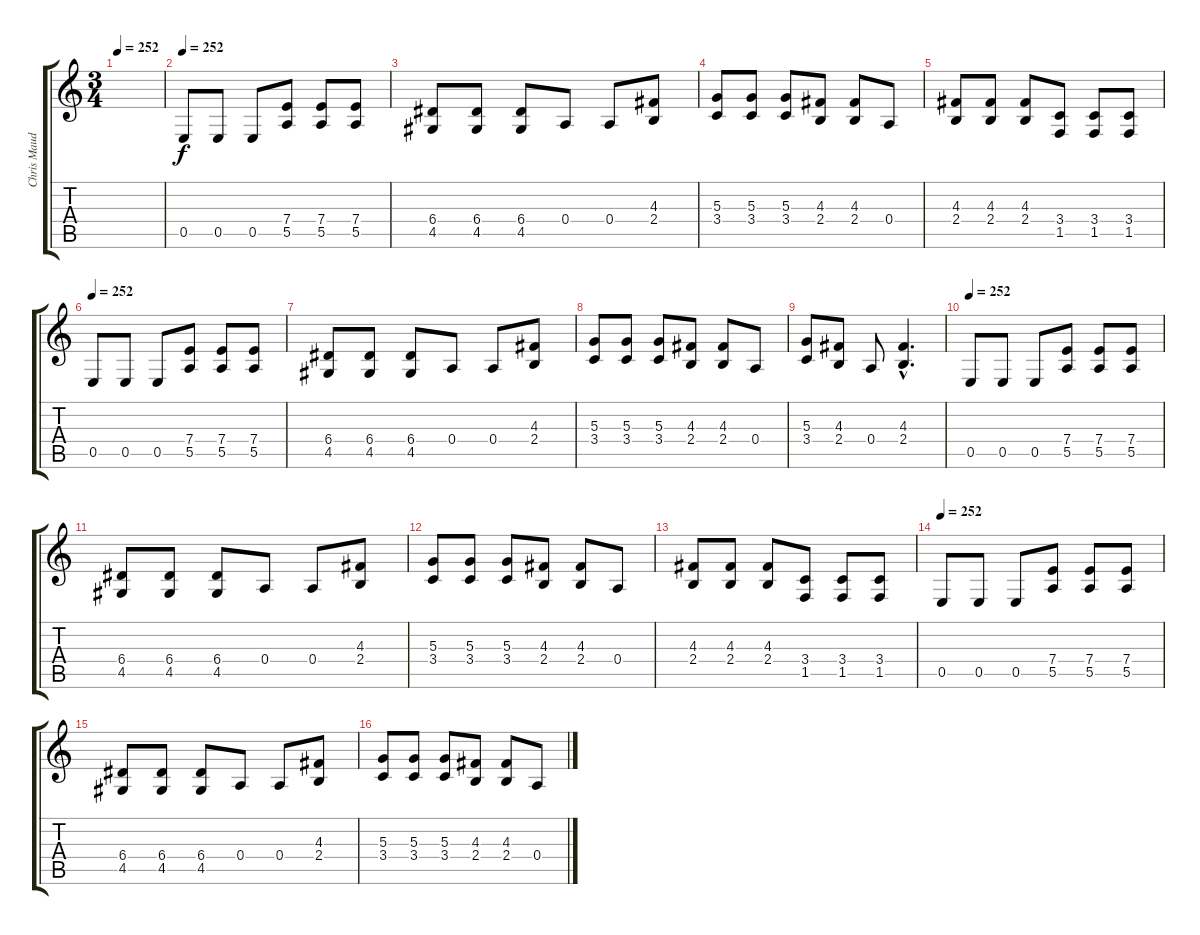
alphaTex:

\track ("Chris Maudling (Rhythm)" "Chris Maud") {instrument distortionguitar}
\staff {score tabs}
\tuning (B3 Gb3 D3 A2 E2 B1) {hide}
\ts (3 4)
\tempo 252
\clef g2
\ks c
|
\tempo 252
0.5.8 0.5.8 0.5.8 (7.4 5.5).8 (7.4 5.5).8 (7.4 5.5).8 |
(6.4 4.5).8 (6.4 4.5).8 (6.4 4.5).8 0.4.8 0.4.8 (4.3 2.4).8 |
(5.3 3.4).8 (5.3 3.4).8 (5.3 3.4).8 (4.3 2.4).8 (4.3 2.4).8 0.4.8 |
(4.3 2.4).8 (4.3 2.4).8 (4.3 2.4).8 (3.4 1.5).8 (3.4 1.5).8 (3.4 1.5).8 |
\tempo 252
0.5.8 0.5.8 0.5.8 (7.4 5.5).8 (7.4 5.5).8 (7.4 5.5).8 |
(6.4 4.5).8 (6.4 4.5).8 (6.4 4.5).8 0.4.8 0.4.8 (4.3 2.4).8 |
(5.3 3.4).8 (5.3 3.4).8 (5.3 3.4).8 (4.3 2.4).8 (4.3 2.4).8 0.4.8 |
(5.3 3.4).8 (4.3 2.4).8 0.4.8 (4.3{hac} 2.4{hac}).4{d} |
\tempo 252
0.5.8 0.5.8 0.5.8 (7.4 5.5).8 (7.4 5.5).8 (7.4 5.5).8 |
(6.4 4.5).8 (6.4 4.5).8 (6.4 4.5).8 0.4.8 0.4.8 (4.3 2.4).8 |
(5.3 3.4).8 (5.3 3.4).8 (5.3 3.4).8 (4.3 2.4).8 (4.3 2.4).8 0.4.8 |
(4.3 2.4).8 (4.3 2.4).8 (4.3 2.4).8 (3.4 1.5).8 (3.4 1.5).8 (3.4 1.5).8 |
\tempo 252
0.5.8 0.5.8 0.5.8 (7.4 5.5).8 (7.4 5.5).8 (7.4 5.5).8 |
(6.4 4.5).8 (6.4 4.5).8 (6.4 4.5).8 0.4.8 0.4.8 (4.3 2.4).8 |
(5.3 3.4).8 (5.3 3.4).8 (5.3 3.4).8 (4.3 2.4).8 (4.3 2.4).8 0.4.8
